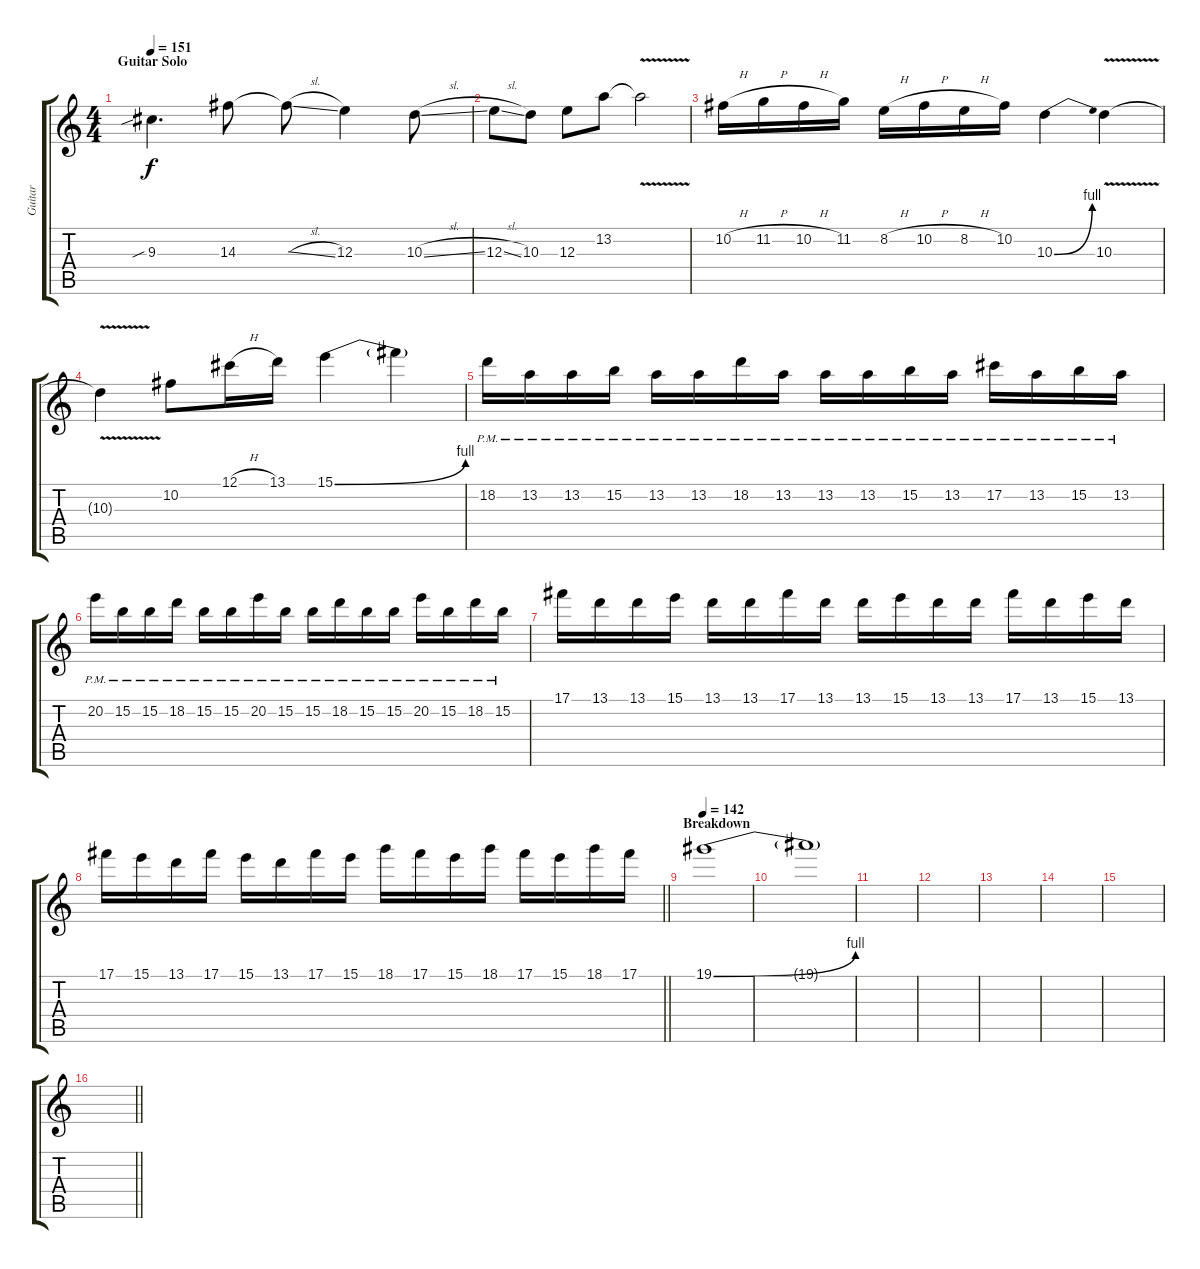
\track ("Guitar" "Guitar") {instrument distortionguitar}
\staff {score tabs}
\tuning (Db4 Ab3 E3 B2 Gb2 B1) {hide}
\ts (4 4)
\section ("" "Guitar Solo")
\tempo 151
\clef g2
\ks c
9.3{sib}.4{d dy f volume 14} 14.3.8 14.3{sl t}.8 12.3.4 10.3{sl}.8 |
12.3{sl}.8 10.3.8 12.3.8 13.2.8 13.2{v t}.2 |
10.2{h}.16 11.2{h}.16 10.2{h}.16 11.2.16 8.2{h}.16 10.2{h}.16 8.2{h}.16 10.2.16 10.3{be (bend 0 0 60 4)}.4 10.3{v}.4 |
10.3{v t}.4 10.2.8 12.1{h}.16 13.1.16 15.1{be (bend 0 0 60 4)}.4 15.1{t}.4 |
18.2{pm}.16 13.2{pm}.16 13.2{pm}.16 15.2{pm}.16 13.2{pm}.16 13.2{pm}.16 18.2{pm}.16 13.2{pm}.16 13.2{pm}.16 13.2{pm}.16 15.2{pm}.16 13.2{pm}.16 17.2{pm}.16 13.2{pm}.16 15.2{pm}.16 13.2{pm}.16 |
20.2{pm}.16 15.2{pm}.16 15.2{pm}.16 18.2{pm}.16 15.2{pm}.16 15.2{pm}.16 20.2{pm}.16 15.2{pm}.16 15.2{pm}.16 18.2{pm}.16 15.2{pm}.16 15.2{pm}.16 20.2{pm}.16 15.2{pm}.16 18.2{pm}.16 15.2{pm}.16 |
17.1.16 13.1.16 13.1.16 15.1.16 13.1.16 13.1.16 17.1.16 13.1.16 13.1.16 15.1.16 13.1.16 13.1.16 17.1.16 13.1.16 15.1.16 13.1.16 |
\barLineRight lightlight
17.1.16 15.1.16 13.1.16 17.1.16 15.1.16 13.1.16 17.1.16 15.1.16 18.1.16 17.1.16 15.1.16 18.1.16 17.1.16 15.1.16 18.1.16 17.1.16 |
\section ("" "Breakdown")
\tempo 142
19.1{be (bend 0 0 60 4)}.1 |
19.1{t}.1{volume 0} |
|
|
|
|
|
\barLineRight lightlight
